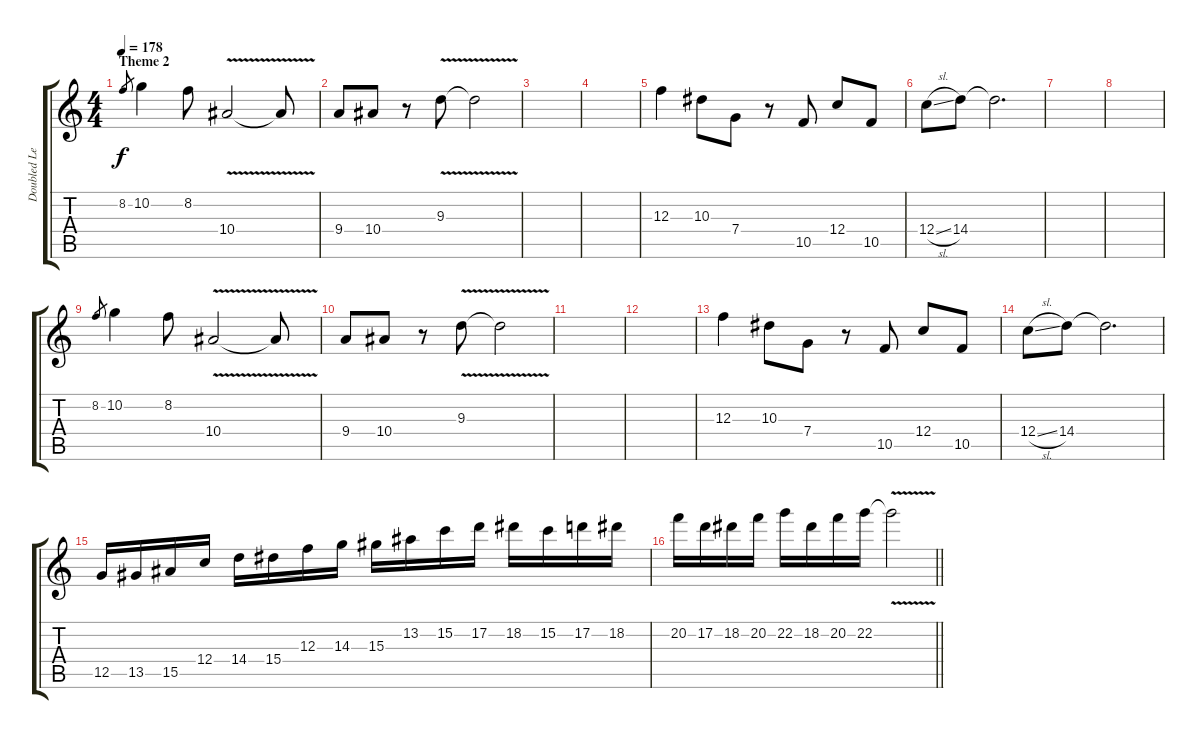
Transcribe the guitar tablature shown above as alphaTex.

\track ("Doubled Lead" "Doubled Le") {instrument overdrivenguitar}
\staff {score tabs}
\tuning (D4 A3 F3 C3 G2 D2) {hide}
\ts (4 4)
\section ("" "Theme 2")
\tempo 178
\clef g2
\ks c
8.2.8{gr dy f} 10.2.4 8.2.8 10.4{v}.2 10.4{t}.8 |
9.4.8 10.4.8 r.8 9.3{v}.8 9.3{v t}.2 |
|
|
12.3.4 10.3.8 7.4.8 r.8 10.5.8 12.4.8 10.5.8 |
12.4{sl}.8 14.4.8 14.4{t}.2{d} |
|
|
8.2.8{gr} 10.2.4 8.2.8 10.4{v}.2 10.4{t}.8 |
9.4.8 10.4.8 r.8 9.3{v}.8 9.3{v t}.2 |
|
|
12.3.4 10.3.8 7.4.8 r.8 10.5.8 12.4.8 10.5.8 |
12.4{sl}.8 14.4.8 14.4{t}.2{d} |
12.5.16 13.5.16 15.5.16 12.4.16 14.4.16 15.4.16 12.3.16 14.3.16 15.3.16 13.2.16 15.2.16 17.2.16 18.2.16 15.2.16 17.2.16 18.2.16 |
\barLineRight lightlight
20.2.16 17.2.16 18.2.16 20.2.16 22.2.16 18.2.16 20.2.16 22.2.16 22.2{v t}.2
